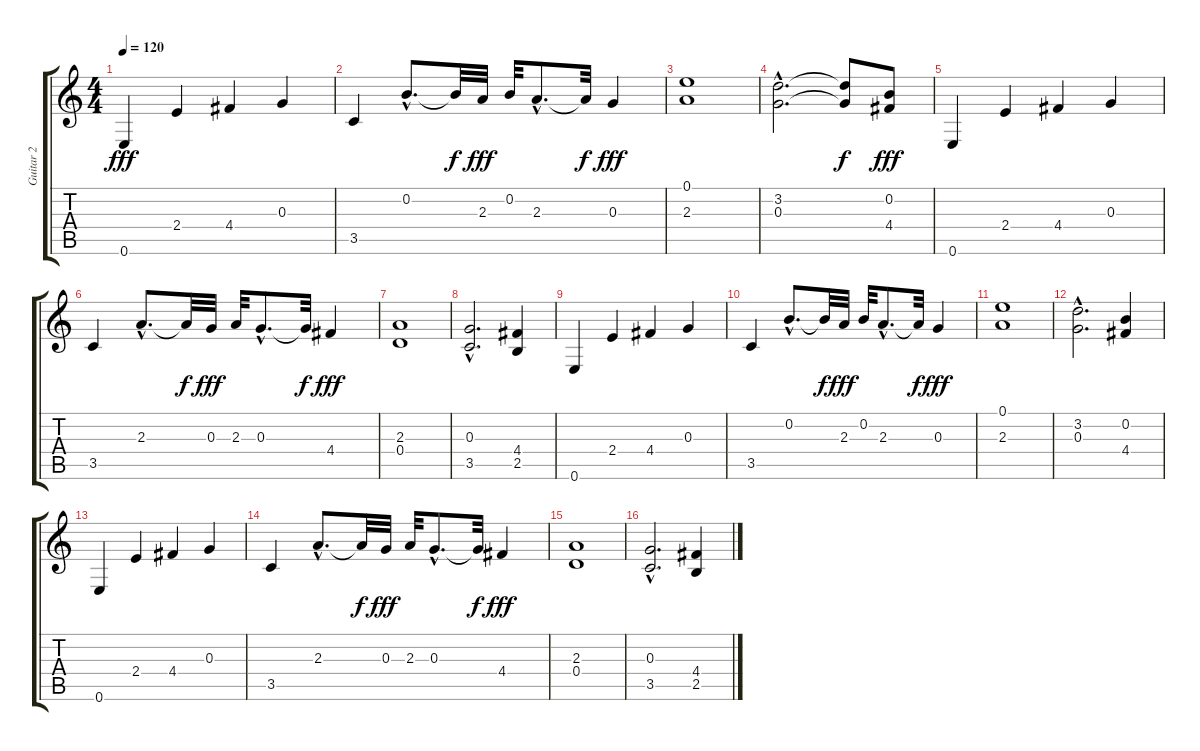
\track ("Guitar 2" "Guitar 2") {instrument distortionguitar}
\staff {score tabs}
\tuning (E4 B3 G3 D3 A2 E2) {hide}
\ts (4 4)
\tempo 120
\clef g2
\ks c
0.6.4{dy fff} 2.4.4 4.4.4 0.3.4 |
3.5.4 0.2{hac}.8{d} 0.2{t}.32{dy f} 2.3.32{dy fff} 0.2.32 2.3{hac}.8{d} 2.3{t}.32{dy f} 0.3.4{dy fff} |
(0.1 2.3).1 |
(3.2{hac} 0.3{hac}).2{d} (3.2{t} 0.3{t}).8{dy f} (0.2 4.4).8{dy fff} |
0.6.4 2.4.4 4.4.4 0.3.4 |
3.5.4 2.3{hac}.8{d} 2.3{t}.32{dy f} 0.3.32{dy fff} 2.3.32 0.3{hac}.8{d} 0.3{t}.32{dy f} 4.4.4{dy fff} |
(2.3 0.4).1 |
(0.3{hac} 3.5{hac}).2{d} (4.4 2.5).4 |
0.6.4 2.4.4 4.4.4 0.3.4 |
3.5.4 0.2{hac}.8{d} 0.2{t}.32{dy f} 2.3.32{dy fff} 0.2.32 2.3{hac}.8{d} 2.3{t}.32{dy f} 0.3.4{dy fff} |
(0.1 2.3).1 |
(3.2{hac} 0.3{hac}).2{d} (0.2 4.4).4 |
0.6.4 2.4.4 4.4.4 0.3.4 |
3.5.4 2.3{hac}.8{d} 2.3{t}.32{dy f} 0.3.32{dy fff} 2.3.32 0.3{hac}.8{d} 0.3{t}.32{dy f} 4.4.4{dy fff} |
(2.3 0.4).1 |
(0.3{hac} 3.5{hac}).2{d} (4.4 2.5).4
